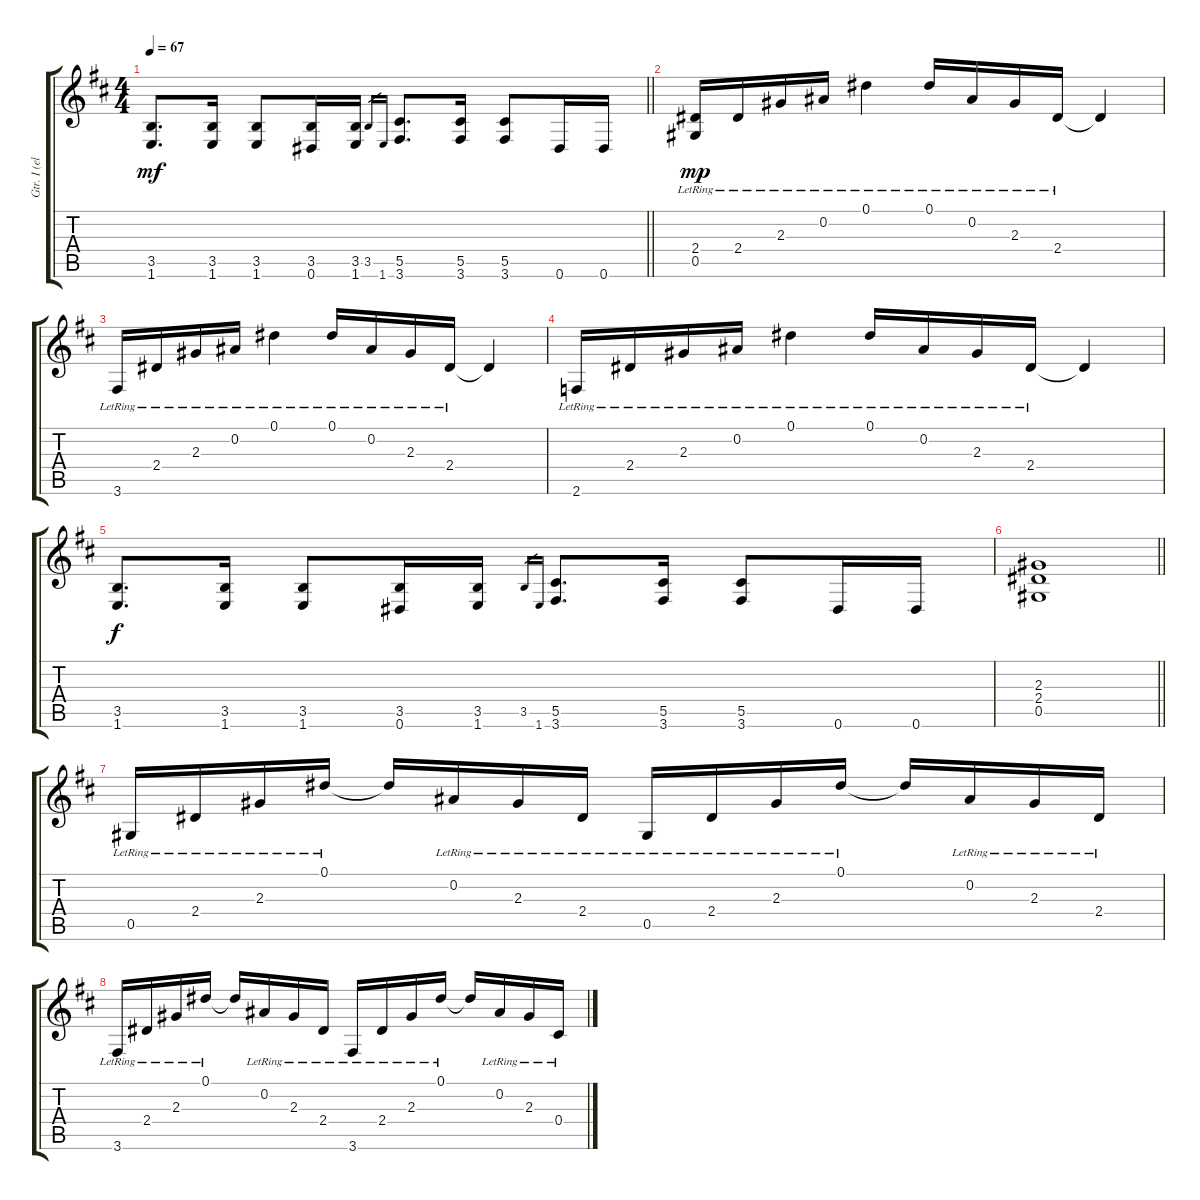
\track ("Gtr. I (elec. w/light dist.)" "Gtr. I (el") {instrument distortionguitar}
\staff {score tabs}
\tuning (Eb4 Bb3 Gb3 Db3 Ab2 Eb2) {hide}
\ts (4 4)
\tempo 67
\clef g2
\barLineRight lightlight
\ks d
(3.5 1.6).8{d dy mf} (3.5 1.6).16 (3.5 1.6).8 (3.5 0.6).16 (3.5 1.6).16 3.5.16{gr} 1.6.16{gr} (5.5 3.6).8{d} (5.5 3.6).16 (5.5 3.6).8 0.6.16 0.6.16 |
(2.4{lr} 0.5{lr}).16{dy mp} 2.4{lr}.16 2.3{lr}.16 0.2{lr}.16 0.1{lr}.4 0.1{lr}.16 0.2{lr}.16 2.3{lr}.16 2.4{lr}.16 2.4{t}.4 |
3.6{lr}.16 2.4{lr}.16 2.3{lr}.16 0.2{lr}.16 0.1{lr}.4 0.1{lr}.16 0.2{lr}.16 2.3{lr}.16 2.4{lr}.16 2.4{t}.4 |
2.6{lr}.16 2.4{lr}.16 2.3{lr}.16 0.2{lr}.16 0.1{lr}.4 0.1{lr}.16 0.2{lr}.16 2.3{lr}.16 2.4{lr}.16 2.4{t}.4 |
(3.5 1.6).8{d dy f} (3.5 1.6).16 (3.5 1.6).8 (3.5 0.6).16 (3.5 1.6).16 3.5.16{gr} 1.6.16{gr} (5.5 3.6).8{d} (5.5 3.6).16 (5.5 3.6).8 0.6.16 0.6.16 |
\barLineRight lightlight
(2.3 2.4 0.5).1 |
0.5{lr}.16 2.4{lr}.16 2.3{lr}.16 0.1{lr}.16 0.1{t}.16 0.2{lr}.16 2.3{lr}.16 2.4{lr}.16 0.5{lr}.16 2.4{lr}.16 2.3{lr}.16 0.1{lr}.16 0.1{t}.16 0.2{lr}.16 2.3{lr}.16 2.4{lr}.16 |
3.6{lr}.16 2.4{lr}.16 2.3{lr}.16 0.1{lr}.16 0.1{t}.16 0.2{lr}.16 2.3{lr}.16 2.4{lr}.16 3.6{lr}.16 2.4{lr}.16 2.3{lr}.16 0.1{lr}.16 0.1{t}.16 0.2{lr}.16 2.3{lr}.16 0.4{lr}.16
